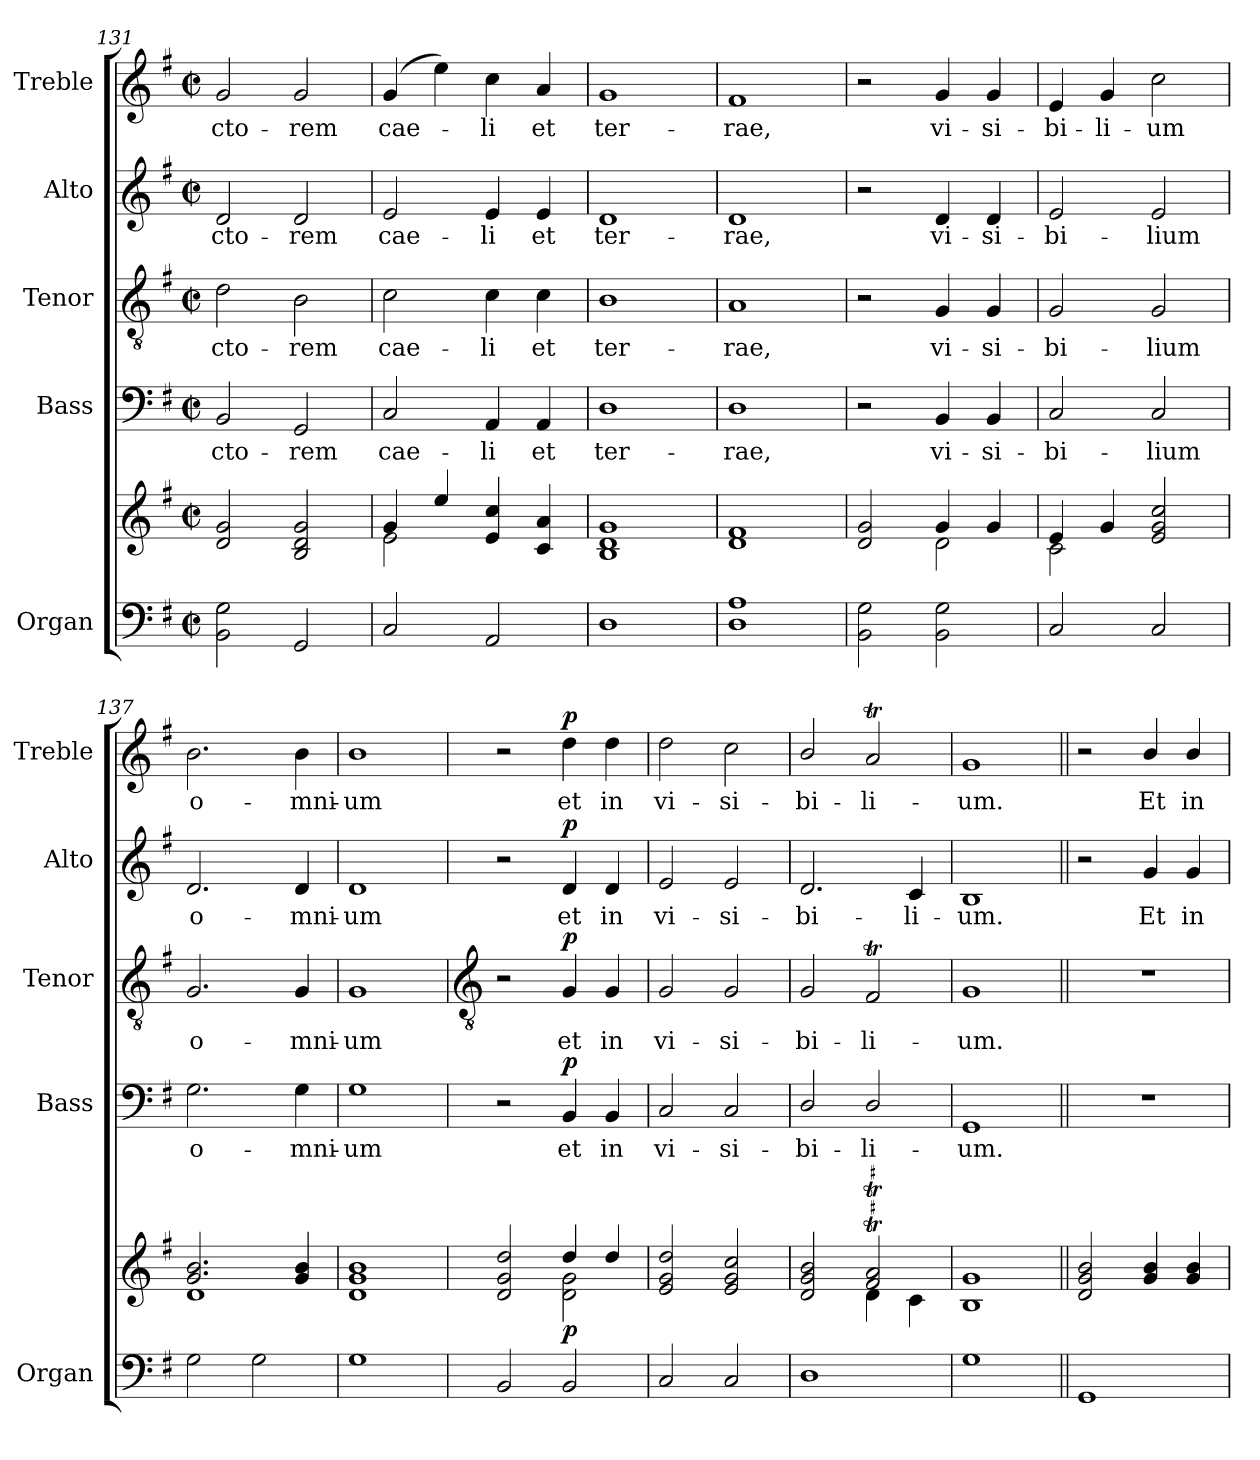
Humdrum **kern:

**kern	**kern	**dynam	**kern	**text	**dynam	**kern	**text	**dynam	**kern	**text	**dynam	**kern	**text	**dynam
*part5	*part5	*part5	*part4	*part4	*part4	*part3	*part3	*part3	*part2	*part2	*part2	*part1	*part1	*part1
*staff6	*staff5	*staff5/6	*staff4	*staff4	*staff4	*staff3	*staff3	*staff3	*staff2	*staff2	*staff2	*staff1	*staff1	*staff1
*I"Organ	*	*	*I"Bass	*	*	*I"Tenor	*	*	*I"Alto	*	*	*I"Treble	*	*
*I'Organ	*	*	*I'Bass	*	*	*I'Tenor	*	*	*I'Alto	*	*	*I'Treble	*	*
*clefF4	*clefG2	*	*clefF4	*	*	*clefGv2	*	*	*clefG2	*	*	*clefG2	*	*
*k[f#]	*k[f#]	*	*k[f#]	*	*	*k[f#]	*	*	*k[f#]	*	*	*k[f#]	*	*
*G:	*G:	*	*G:	*	*	*G:	*	*	*G:	*	*	*G:	*	*
*M2/2	*M2/2	*	*M2/2	*	*	*M2/2	*	*	*M2/2	*	*	*M2/2	*	*
*met(c|)	*met(c|)	*	*met(c|)	*	*	*met(c|)	*	*	*met(c|)	*	*	*met(c|)	*	*
=131	=131	=131	=131	=131	=131	=131	=131	=131	=131	=131	=131	=131	=131	=131
*	*^	*	*	*	*	*	*	*	*	*	*	*	*	*
!	!	!	!	!	!LO:LY:b	!	!	!LO:LY:b	!	!	!LO:LY:b	!	!	!LO:LY:b	!
2BB 2G	2d/ 2g/	1ryy	.	2BB	-cto-	.	2d	-cto-	.	2d	-cto-	.	2g	-cto-	.
!	!	!	!	!	!LO:LY:b	!	!	!LO:LY:b	!	!	!LO:LY:b	!	!	!LO:LY:b	!
2GG	2B/ 2d/ 2g/	.	.	2GG	-rem	.	2B	-rem	.	2d	-rem	.	2g	-rem	.
=132	=132	=132	=132	=132	=132	=132	=132	=132	=132	=132	=132	=132	=132	=132	=132
!	!	!	!	!	!LO:LY:b	!	!	!LO:LY:b	!	!	!LO:LY:b	!	!	!LO:LY:b	!
2C	4g/	2e\	.	2C	cae-	.	2c	cae-	.	2e	cae-	.	(4g	cae-	.
.	4ee/	.	.	.	.	.	.	.	.	.	.	.	4ee)	.	.
!	!	!	!	!	!LO:LY:b	!	!	!LO:LY:b	!	!	!LO:LY:b	!	!	!LO:LY:b	!
2AA	4e/ 4cc/	2ryy	.	4AA	-li	.	4c	-li	.	4e	-li	.	4cc	li	.
!	!	!	!	!	!LO:LY:b	!	!	!LO:LY:b	!	!	!LO:LY:b	!	!	!LO:LY:b	!
.	4c/ 4a/	.	.	4AA	et	.	4c	et	.	4e	et	.	4a	et	.
=133	=133	=133	=133	=133	=133	=133	=133	=133	=133	=133	=133	=133	=133	=133	=133
!	!	!	!	!	!LO:LY:b	!	!	!LO:LY:b	!	!	!LO:LY:b	!	!	!LO:LY:b	!
1D	1B/ 1d/ 1g/	1ryy	.	1D	ter-	.	1B	ter-	.	1d	ter-	.	1g	ter-	.
=134	=134	=134	=134	=134	=134	=134	=134	=134	=134	=134	=134	=134	=134	=134	=134
!	!	!	!	!	!LO:LY:b	!	!	!LO:LY:b	!	!	!LO:LY:b	!	!	!LO:LY:b	!
1D 1A	1d/ 1f#/	1ryy	.	1D	-rae,	.	1A	-rae,	.	1d	-rae,	.	1f#	-rae,	.
=135	=135	=135	=135	=135	=135	=135	=135	=135	=135	=135	=135	=135	=135	=135	=135
2BB 2G	2d/ 2g/	2ryy	.	2r	.	.	2r	.	.	2r	.	.	2r	.	.
!	!	!	!	!	!LO:LY:b	!	!	!LO:LY:b	!	!	!LO:LY:b	!	!	!LO:LY:b	!
2BB 2G	4g/	2d\	.	4BB	vi-	.	4G	vi-	.	4d	vi-	.	4g	vi-	.
!	!	!	!	!	!LO:LY:b	!	!	!LO:LY:b	!	!	!LO:LY:b	!	!	!LO:LY:b	!
.	4g/	.	.	4BB	-si-	.	4G	-si-	.	4d	-si-	.	4g	-si-	.
=136	=136	=136	=136	=136	=136	=136	=136	=136	=136	=136	=136	=136	=136	=136	=136
!	!	!	!	!	!LO:LY:b	!	!	!LO:LY:b	!	!	!LO:LY:b	!	!	!LO:LY:b	!
2C	4e/	2c\	.	2C	-bi-	.	2G	-bi-	.	2e	-bi-	.	4e	-bi-	.
!	!	!	!	!	!	!	!	!	!	!	!	!	!	!LO:LY:b	!
.	4g/	.	.	.	.	.	.	.	.	.	.	.	4g	-li-	.
!	!	!	!	!	!LO:LY:b	!	!	!LO:LY:b	!	!	!LO:LY:b	!	!	!LO:LY:b	!
2C	2e/ 2g/ 2cc/	2ryy	.	2C	-lium	.	2G	-lium	.	2e	-lium	.	2cc	-um	.
=137	=137	=137	=137	=137	=137	=137	=137	=137	=137	=137	=137	=137	=137	=137	=137
!	!	!	!	!	!LO:LY:b	!	!	!LO:LY:b	!	!	!LO:LY:b	!	!	!LO:LY:b	!
2G	2.g/ 2.b/	1d\	.	2.G	o-	.	2.G	o-	.	2.d	o-	.	2.b	o-	.
2G	.	.	.	.	.	.	.	.	.	.	.	.	.	.	.
!	!	!	!	!	!LO:LY:b	!	!	!LO:LY:b	!	!	!LO:LY:b	!	!	!LO:LY:b	!
.	4g/ 4b/	.	.	4G	-mni-	.	4G	-mni-	.	4d	-mni-	.	4b	-mni-	.
=138	=138	=138	=138	=138	=138	=138	=138	=138	=138	=138	=138	=138	=138	=138	=138
!	!	!	!	!	!LO:LY:b	!	!	!LO:LY:b	!	!	!LO:LY:b	!	!	!LO:LY:b	!
1G	1d/ 1g/ 1b/	1ryy	.	1G	-um	.	1G	-um	.	1d	-um	.	1b	-um	.
!!LO:LB:g=z
=139	=139	=139	=139	=139	=139	=139	=139	=139	=139	=139	=139	=139	=139	=139	=139
*	*	*	*	*	*	*	*clefGv2	*	*	*	*	*	*	*	*
2BB	2d 2g 2dd	2ryy	.	2r	.	.	2r	.	.	2r	.	.	2r	.	.
!	!	!	!LO:DY:b	!	!LO:LY:b	!LO:DY:b	!	!LO:LY:b	!LO:DY:b	!	!LO:LY:b	!LO:DY:b	!	!LO:LY:b	!LO:DY:b
2BB	4dd/	2d\ 2g\	p	4BB	et	p	4G	et	p	4d	et	p	4dd	et	p
!	!	!	!	!	!LO:LY:b	!	!	!LO:LY:b	!	!	!LO:LY:b	!	!	!LO:LY:b	!
.	4dd/	.	.	4BB	in	.	4G	in	.	4d	in	.	4dd	in	.
=140	=140	=140	=140	=140	=140	=140	=140	=140	=140	=140	=140	=140	=140	=140	=140
!	!	!	!	!	!LO:LY:b	!	!	!LO:LY:b	!	!	!LO:LY:b	!	!	!LO:LY:b	!
2C	2e 2g 2dd	1ryy	.	2C	vi-	.	2G	vi-	.	2e	vi-	.	2dd	vi-	.
!	!	!	!	!	!LO:LY:b	!	!	!LO:LY:b	!	!	!LO:LY:b	!	!	!LO:LY:b	!
2C	2e 2g 2cc	.	.	2C	-si-	.	2G	-si-	.	2e	-si-	.	2cc	-si-	.
=141	=141	=141	=141	=141	=141	=141	=141	=141	=141	=141	=141	=141	=141	=141	=141
!	!	!	!	!	!LO:LY:b	!	!	!LO:LY:b	!	!	!LO:LY:b	!	!	!LO:LY:b	!
1D	2d/ 2g/ 2b/	2ryy	.	2D/	-bi-	.	2G	-bi-	.	2.d	-bi-	.	2b/	-bi-	.
!	!	!	!	!	!LO:LY:b	!	!	!LO:LY:b	!	!	!	!	!	!LO:LY:b	!
.	2f#T 2aT	4d\	.	2D/	-li-	.	2F#t	-li-	.	.	.	.	2aT	-li-	.
!	!	!	!	!	!	!	!	!	!	!	!LO:LY:b	!	!	!	!
.	.	4c\	.	.	.	.	.	.	.	4c	-li-	.	.	.	.
=142	=142	=142	=142	=142	=142	=142	=142	=142	=142	=142	=142	=142	=142	=142	=142
!	!	!	!	!	!LO:LY:b	!	!	!LO:LY:b	!	!	!LO:LY:b	!	!	!LO:LY:b	!
1G	1B 1g	1ryy	.	1GG	-um.	.	1G	-um.	.	1B	-um.	.	1g	-um.	.
*	*v	*v	*	*	*	*	*	*	*	*	*	*	*	*	*
=143||	=143||	=143||	=143||	=143||	=143||	=143||	=143||	=143||	=143||	=143||	=143||	=143||	=143||	=143||
1GG	2d 2g 2b	.	1r	.	.	1r	.	.	2r	.	.	2r	.	.
!	!	!	!	!	!	!	!	!	!	!LO:LY:b	!	!	!LO:LY:b	!
.	4g 4b	.	.	.	.	.	.	.	4g	Et	.	4b/	Et	.
!	!	!	!	!	!	!	!	!	!	!LO:LY:b	!	!	!LO:LY:b	!
.	4g 4b	.	.	.	.	.	.	.	4g	in	.	4b/	in	.
=	=	=	=	=	=	=	=	=	=	=	=	=	=	=
*-	*-	*-	*-	*-	*-	*-	*-	*-	*-	*-	*-	*-	*-	*-
